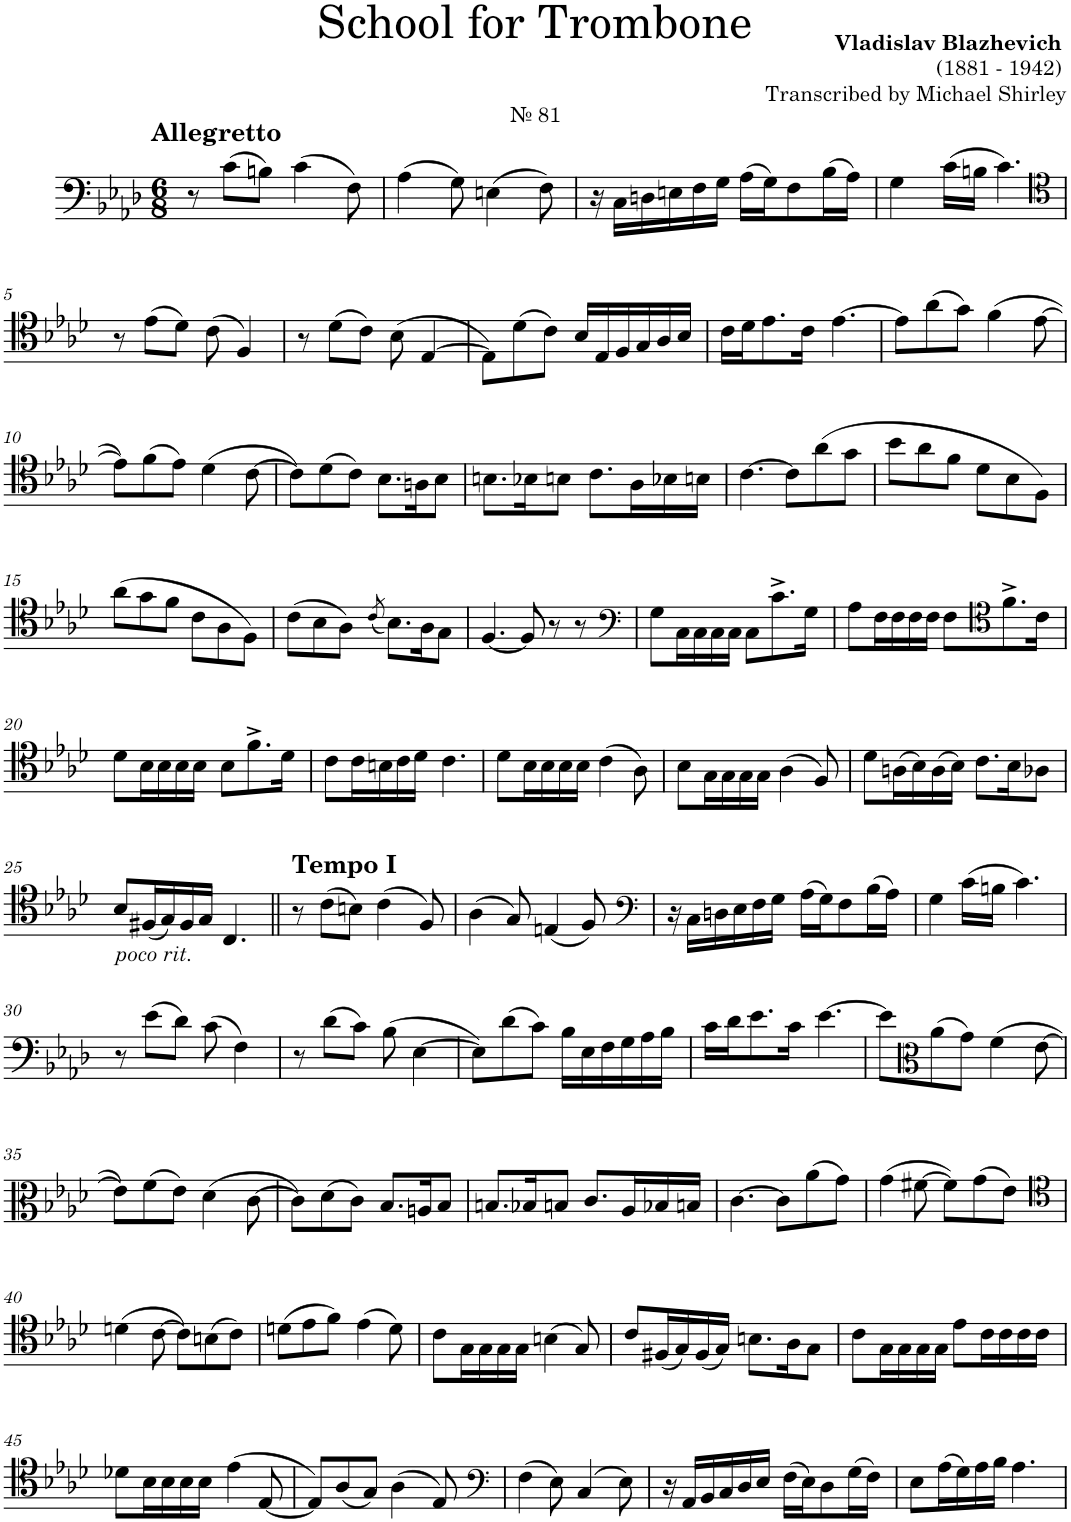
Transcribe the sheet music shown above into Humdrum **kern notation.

**kern
*part1
*staff1
*I"Trombone
*I'Tbn.
*clefF4
*k[b-e-a-d-]
*M6/8
=1
!LO:TX:a:t=№ 81
!LO:TX:a:B:t=Allegretto
8r
(8c\L
8Bn\J)
(4c\
8F\)
=2
(4A-\
8G\)
(4En\
8F\)
=3
16r
16C\LL
16Dn\
16En\
16F\
16G\JJ
(16A-\LL
16G\J)
8F\
(16B-\L
16A-\JJ)
=4
4G\
(16c\LL
16Bn\JJ
4.c\)
!!LO:LB:g=z
=5
*clefC4
8r
(8e-\L
8d-\J)
(8c\
4F/)
=6
8r
(8d-\L
8c\J)
(8B-\
[4E-/
=7
8E-\L])
(8d-\
8c\J)
16B-/LL
16E-/
16F/
16G/
16A-/
16B-/JJ
=8
16c\LL
16d-\J
8.e-\
16c\Jk
[4.e-\
=9
8e-\L]
(8a-\
8g\J)
(4f\
[8e-\
!!LO:LB:g=z
=10
8e-\L])
(8f\
8e-\J)
(4d-\
[8c\
=11
8c\L])
(8d-\
8c\J)
8.B-\L
16An\K
8B-\J
=12
8.Bn\L
16B-X\K
8Bn\J
8.c\L
16A-\L
16B-X\
16Bn\JJ
=13
[4.c\
8c\L]
(8a-\
8g\J
=14
8b-\L
8a-\
8f\J
8d-\L
8B-\
8F\J)
!!LO:LB:g=z
=15
(8a-\L
8g\
8f\J
8c\L
8A-\
8F\J)
=16
(8c\L
8B-\
8A-\J)
(8qc/
8.B-\L)
16A-\K
8G\J
=17
[4.F/
8F/]
8r
8r
=18
*clefF4
8G\L
16C\L
16C\
16C\
16C\JJ
8C\L
8.c^\
16G\Jk
=19
8A-\L
16F\L
16F\
16F\
16F\JJ
8F\L
*clefC4
8.f^\
16c\Jk
!!LO:LB:g=z
=20
8d-\L
16B-\L
16B-\
16B-\
16B-\JJ
8B-\L
8.f^\
16d-\Jk
=21
8c\L
16c\L
16Bn\
16c\
16d-\JJ
4.c\
=22
8d-\L
16B-\L
16B-\
16B-\
16B-\JJ
(4c\
8A-\)
=23
8B-\L
16G\L
16G\
16G\
16G\JJ
(4A-\
8F/)
=24
8d-\L
(16An\L
16B-\)
(16A\
16B-\JJ)
8.c\L
16B-\K
8A-X\J
!!LO:LB:g=z
=25
!LO:TX:b:i:t=poco rit.
8B-/L
(16F#X/L
16G/)
16F#/
16G/JJ
4.C/
=26||
!LO:TX:a:B:t=Tempo I
8r
(8c\L
8Bn\J)
(4c\
8F/)
=27
(4A-\
8G/)
(4En/
8F/)
=28
*clefF4
16r
16C\LL
16Dn\
16E-\
16F\
16G\JJ
(16A-\LL
16G\J)
8F\
(16B-\L
16A-\JJ)
=29
4G\
(16c\LL
16Bn\JJ
4.c\)
!!LO:LB:g=z
=30
8r
(8e-\L
8d-\J)
(8c\
4F\)
=31
8r
(8d-\L
8c\J)
(8B-\
[4E-\
=32
8E-\L])
(8d-\
8c\J)
16B-\LL
16E-\
16F\
16G\
16A-\
16B-\JJ
=33
16c\LL
16d-\J
8.e-\
16c\Jk
[4.e-\
=34
8e-\L]
*clefC3
(8a-\
8g\J)
(4f\
[8e-\
!!LO:LB:g=z
=35
8e-\L])
(8f\
8e-\J)
(4d-\
[8c\
=36
8c\L])
(8d-\
8c\J)
8.B-/L
16An/K
8B-/J
=37
8.Bn/L
16B-X/K
8Bn/J
8.c/L
16A-/L
16B-X/
16Bn/JJ
=38
[4.c\
8c\L]
(8a-\
8g\J)
=39
(4g\
[8f#X\
8f#\L])
(8g\
8e-\J)
!!LO:LB:g=z
=40
*clefC4
(4dn\
[8c\
8c\L])
(8Bn\
8c\J)
=41
(8dn\L
8e-\
8f\J)
(4e-\
8d\)
=42
8c\L
16G\L
16G\
16G\
16G\JJ
(4Bn\
8G/)
=43
8c/L
(16F#X/L
16G/)
(16F#/
16G/JJ)
8.Bn\L
16A-\K
8G\J
=44
8c\L
16G\L
16G\
16G\
16G\JJ
8e-\L
16c\L
16c\
16c\
16c\JJ
!!LO:LB:g=z
=45
8d-X\L
16B-\L
16B-\
16B-\
16B-\JJ
(4e-\
[8E-/
=46
8E-/L])
(8A-/
8G/J)
(4A-\
8E-/)
=47
*clefF4
(4F\
8E-\)
(4C/
8E-\)
=48
16r
16AA-/LL
16BB-/
16C/
16D-/
16E-/JJ
(16F\LL
16E-\J)
8D-\
(16G\L
16F\JJ)
=49
8E-\L
(16A-\L
16G\)
16A-\
16B-\JJ
4.A-\
=
*-
